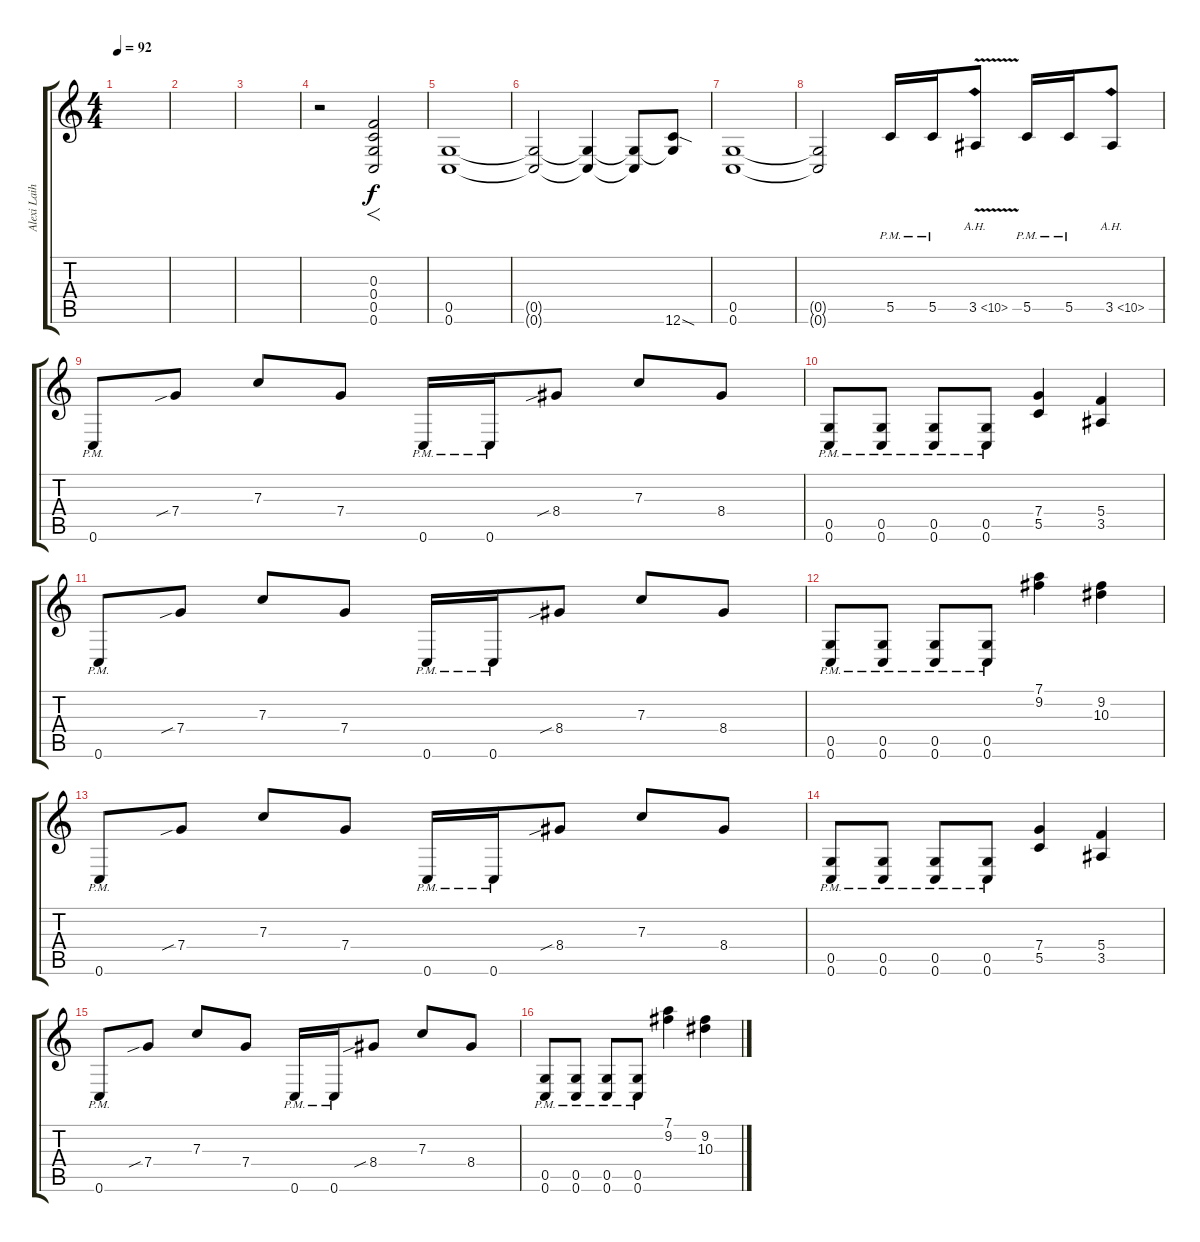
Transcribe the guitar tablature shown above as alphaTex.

\track ("Alexi Laiho" "Alexi Laih") {instrument distortionguitar}
\staff {score tabs}
\tuning (D4 A3 F3 C3 G2 C2) {hide}
\ts (4 4)
\tempo 92
\clef g2
\ks c
|
|
|
r.2 (0.3 0.4 0.5 0.6).2{f} |
(0.5 0.6).1 |
(0.5{t} 0.6{t}).2 (0.5{t} 0.6{t}).4 (0.5{t} 0.6{t}).8 (0.5{t} 12.6{sod}).8 |
(0.5 0.6).1 |
(0.5{t} 0.6{t}).2 5.5{pm}.16 5.5{pm}.16 3.5{ah 7 v}.8 5.5{pm}.16 5.5{pm}.16 3.5{ah 7}.8 |
0.6{pm}.8 7.4{sib}.8 7.3.8 7.4.8 0.6{pm}.16 0.6{pm}.16 8.4{sib}.8 7.3.8 8.4.8 |
(0.5{pm} 0.6{pm}).8 (0.5{pm} 0.6{pm}).8 (0.5{pm} 0.6{pm}).8 (0.5{pm} 0.6{pm}).8 (7.4 5.5).4 (5.4 3.5).4 |
0.6{pm}.8 7.4{sib}.8 7.3.8 7.4.8 0.6{pm}.16 0.6{pm}.16 8.4{sib}.8 7.3.8 8.4.8 |
(0.5{pm} 0.6{pm}).8 (0.5{pm} 0.6{pm}).8 (0.5{pm} 0.6{pm}).8 (0.5{pm} 0.6{pm}).8 (7.1 9.2).4 (9.2 10.3).4 |
0.6{pm}.8 7.4{sib}.8 7.3.8 7.4.8 0.6{pm}.16 0.6{pm}.16 8.4{sib}.8 7.3.8 8.4.8 |
(0.5{pm} 0.6{pm}).8 (0.5{pm} 0.6{pm}).8 (0.5{pm} 0.6{pm}).8 (0.5{pm} 0.6{pm}).8 (7.4 5.5).4 (5.4 3.5).4 |
0.6{pm}.8 7.4{sib}.8 7.3.8 7.4.8 0.6{pm}.16 0.6{pm}.16 8.4{sib}.8 7.3.8 8.4.8 |
(0.5{pm} 0.6{pm}).8 (0.5{pm} 0.6{pm}).8 (0.5{pm} 0.6{pm}).8 (0.5{pm} 0.6{pm}).8 (7.1 9.2).4 (9.2 10.3).4
